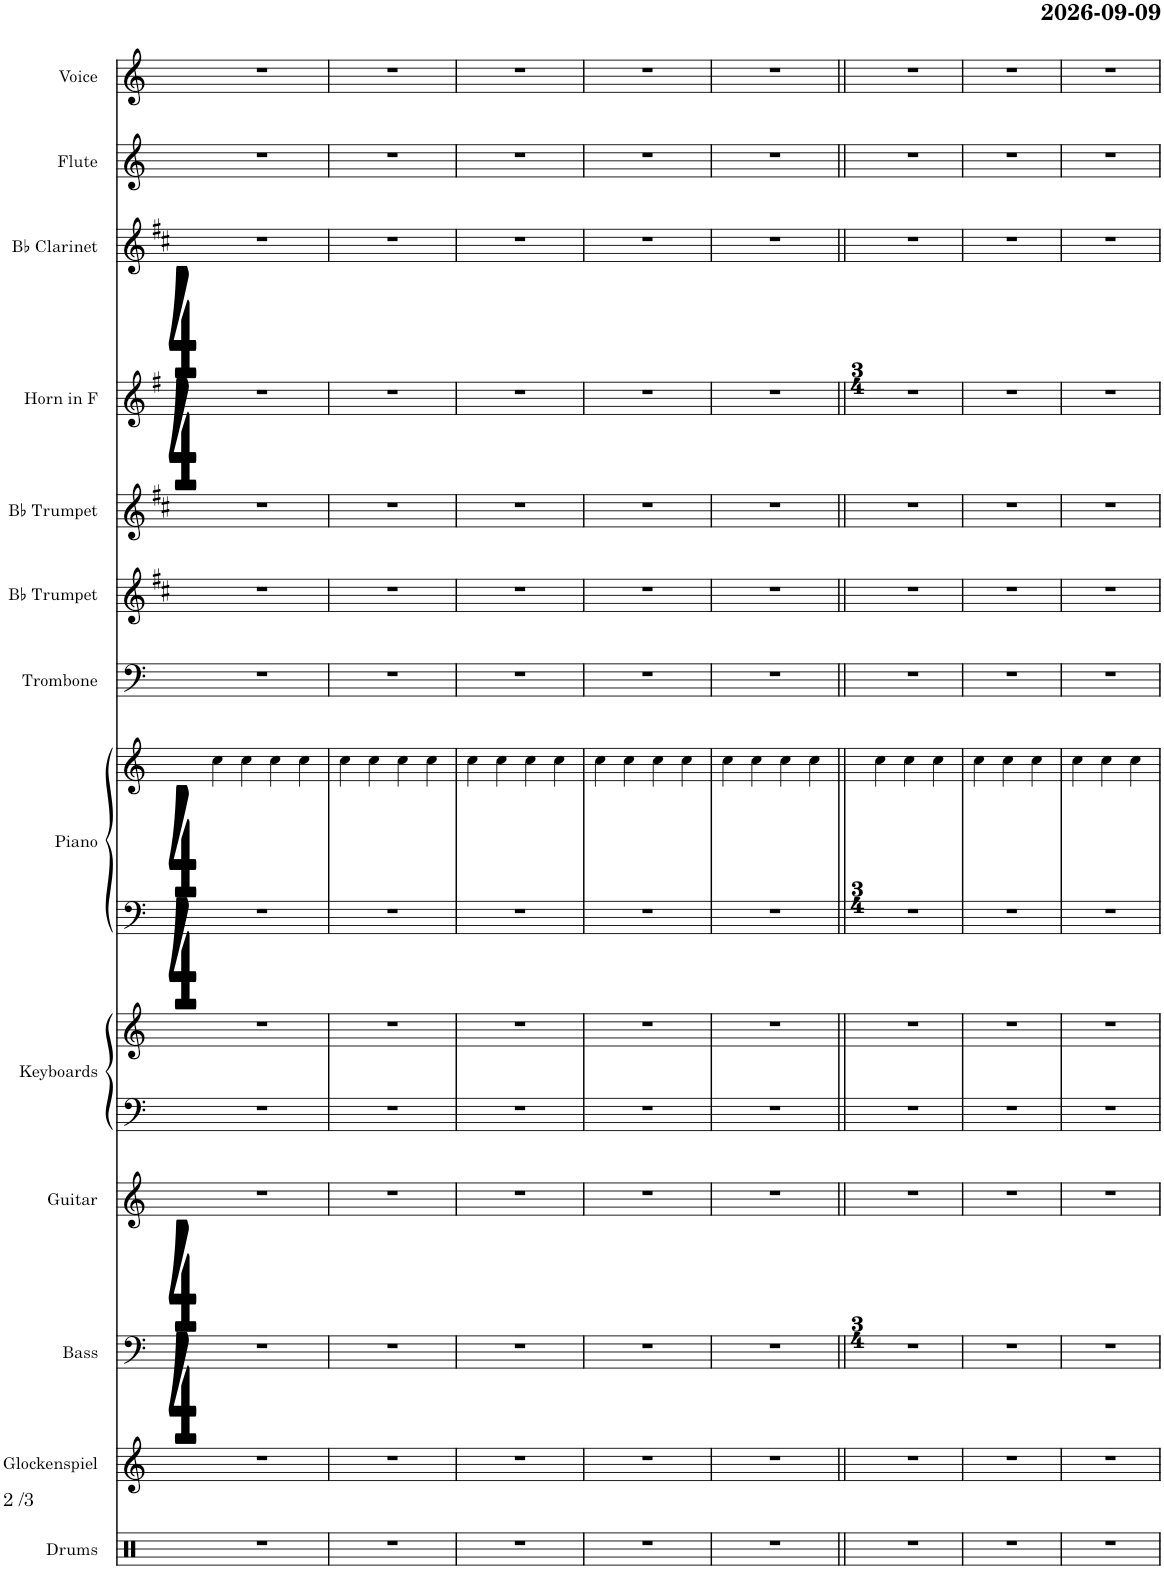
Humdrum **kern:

**kern	**kern	**kern	**kern	**kern	**kern	**kern	**kern	**kern	**kern	**kern	**kern	**kern	**kern	**kern
*part13	*part12	*part11	*part10	*part9	*part9	*part8	*part8	*part7	*part6	*part5	*part4	*part3	*part2	*part1
*staff15	*staff14	*staff13	*staff12	*staff11	*staff10	*staff9	*staff8	*staff7	*staff6	*staff5	*staff4	*staff3	*staff2	*staff1
*I"Drums	*I"Glockenspiel	*I"Bass	*I"Guitar	*I"Keyboards	*	*I"Piano	*	*I"Trombone	*I"Bb Trumpet	*I"Bb Trumpet	*I"Horn in F	*I"Bb Clarinet	*I"Flute	*I"Voice
*I'Drs.	*I'Glock.	*I'Bass	*I'Guit.	*I'Keys	*	*I'Pno.	*	*I'Tbn.	*I'Bb Tpt.	*I'Bb Tpt.	*	*I'Bb Cl.	*I'Fl.	*I'Vo.
*clefX	*clefG2	*clefF4	*clefG2	*clefF4	*clefG2	*clefF4	*clefG2	*clefF4	*clefG2	*clefG2	*clefG2	*clefG2	*clefG2	*clefG2
*	*Trd-14c-24	*Trd7c12	*Trd7c12	*	*	*	*	*	*Trd1c2	*Trd1c2	*Trd4c7	*Trd1c2	*	*Trd1c2
*k[]	*k[]	*k[]	*k[]	*k[]	*k[]	*k[]	*k[]	*k[]	*k[f#c#]	*k[f#c#]	*k[f#]	*k[f#c#]	*k[]	*k[]
*M4/4	*M4/4	*M4/4	*M4/4	*M4/4	*M4/4	*M4/4	*M4/4	*M4/4	*M4/4	*M4/4	*M4/4	*M4/4	*M4/4	*M4/4
=1	=1	=1	=1	=1	=1	=1	=1	=1	=1	=1	=1	=1	=1	=1
1r	1r	1r	1r	1r	1r	1r	4cc\	1r	1r	1r	1r	1r	1r	1r
.	.	.	.	.	.	.	4cc\	.	.	.	.	.	.	.
.	.	.	.	.	.	.	4cc\	.	.	.	.	.	.	.
.	.	.	.	.	.	.	4cc\	.	.	.	.	.	.	.
=2	=2	=2	=2	=2	=2	=2	=2	=2	=2	=2	=2	=2	=2	=2
1r	1r	1r	1r	1r	1r	1r	4cc\	1r	1r	1r	1r	1r	1r	1r
.	.	.	.	.	.	.	4cc\	.	.	.	.	.	.	.
.	.	.	.	.	.	.	4cc\	.	.	.	.	.	.	.
.	.	.	.	.	.	.	4cc\	.	.	.	.	.	.	.
=3	=3	=3	=3	=3	=3	=3	=3	=3	=3	=3	=3	=3	=3	=3
1r	1r	1r	1r	1r	1r	1r	4cc\	1r	1r	1r	1r	1r	1r	1r
.	.	.	.	.	.	.	4cc\	.	.	.	.	.	.	.
.	.	.	.	.	.	.	4cc\	.	.	.	.	.	.	.
.	.	.	.	.	.	.	4cc\	.	.	.	.	.	.	.
=4	=4	=4	=4	=4	=4	=4	=4	=4	=4	=4	=4	=4	=4	=4
1r	1r	1r	1r	1r	1r	1r	4cc\	1r	1r	1r	1r	1r	1r	1r
.	.	.	.	.	.	.	4cc\	.	.	.	.	.	.	.
.	.	.	.	.	.	.	4cc\	.	.	.	.	.	.	.
.	.	.	.	.	.	.	4cc\	.	.	.	.	.	.	.
=5	=5	=5	=5	=5	=5	=5	=5	=5	=5	=5	=5	=5	=5	=5
1r	1r	1r	1r	1r	1r	1r	4cc\	1r	1r	1r	1r	1r	1r	1r
.	.	.	.	.	.	.	4cc\	.	.	.	.	.	.	.
.	.	.	.	.	.	.	4cc\	.	.	.	.	.	.	.
.	.	.	.	.	.	.	4cc\	.	.	.	.	.	.	.
=6||	=6||	=6||	=6||	=6||	=6||	=6||	=6||	=6||	=6||	=6||	=6||	=6||	=6||	=6||
*M3/4	*M3/4	*M3/4	*M3/4	*M3/4	*M3/4	*M3/4	*M3/4	*M3/4	*M3/4	*M3/4	*M3/4	*M3/4	*M3/4	*M3/4
2.r	2.r	2.r	2.r	2.r	2.r	2.r	4cc\	2.r	2.r	2.r	2.r	2.r	2.r	2.r
.	.	.	.	.	.	.	4cc\	.	.	.	.	.	.	.
.	.	.	.	.	.	.	4cc\	.	.	.	.	.	.	.
=7	=7	=7	=7	=7	=7	=7	=7	=7	=7	=7	=7	=7	=7	=7
2.r	2.r	2.r	2.r	2.r	2.r	2.r	4cc\	2.r	2.r	2.r	2.r	2.r	2.r	2.r
.	.	.	.	.	.	.	4cc\	.	.	.	.	.	.	.
.	.	.	.	.	.	.	4cc\	.	.	.	.	.	.	.
=8	=8	=8	=8	=8	=8	=8	=8	=8	=8	=8	=8	=8	=8	=8
2.r	2.r	2.r	2.r	2.r	2.r	2.r	4cc\	2.r	2.r	2.r	2.r	2.r	2.r	2.r
.	.	.	.	.	.	.	4cc\	.	.	.	.	.	.	.
.	.	.	.	.	.	.	4cc\	.	.	.	.	.	.	.
=	=	=	=	=	=	=	=	=	=	=	=	=	=	=
*-	*-	*-	*-	*-	*-	*-	*-	*-	*-	*-	*-	*-	*-	*-
